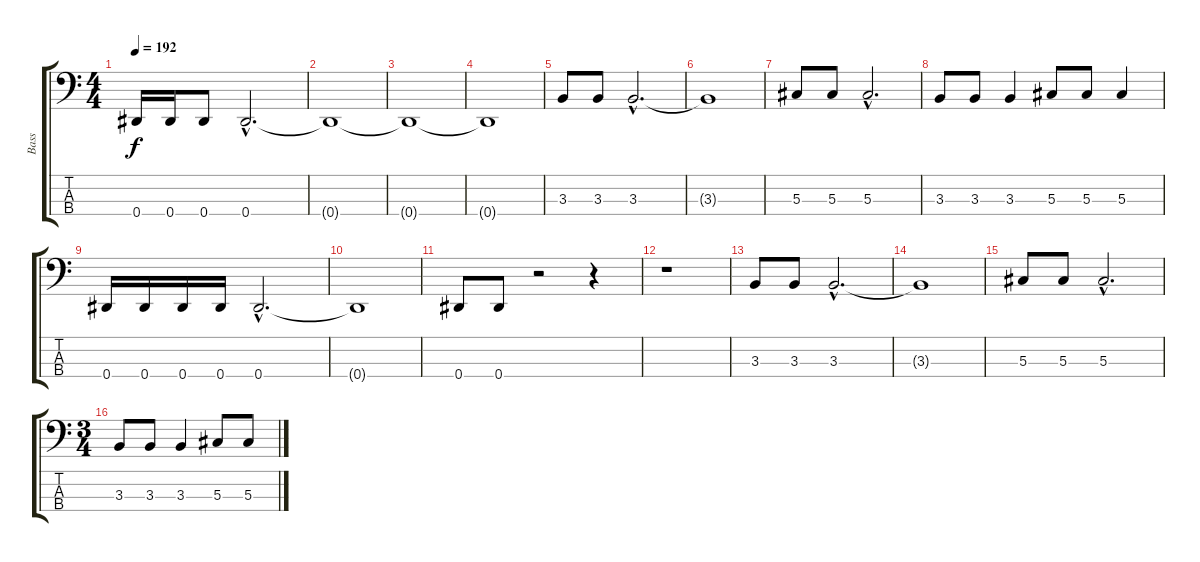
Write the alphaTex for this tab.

\track ("Bass" "Bass") {instrument electricbassfinger}
\staff {score tabs}
\tuning (Gb2 Db2 Ab1 Eb1) {hide}
\ts (4 4)
\section ("" "")
\tempo 192
\clef f4
\ks c
0.4.16{dy f} 0.4.16 0.4.8 0.4{hac}.2{d} |
0.4{t}.1 |
0.4{t}.1 |
0.4{t}.1 |
3.3.8 3.3.8 3.3{hac}.2{d} |
3.3{t}.1 |
5.3.8 5.3.8 5.3{hac}.2{d} |
3.3.8 3.3.8 3.3.4 5.3.8 5.3.8 5.3.4 |
0.4.16 0.4.16 0.4.16 0.4.16 0.4{hac}.2{d} |
0.4{t}.1 |
0.4.8 0.4.8 r.2 r.4 |
r.1 |
3.3.8 3.3.8 3.3{hac}.2{d} |
3.3{t}.1 |
5.3.8 5.3.8 5.3{hac}.2{d} |
\ts (3 4)
3.3.8 3.3.8 3.3.4 5.3.8 5.3.8
